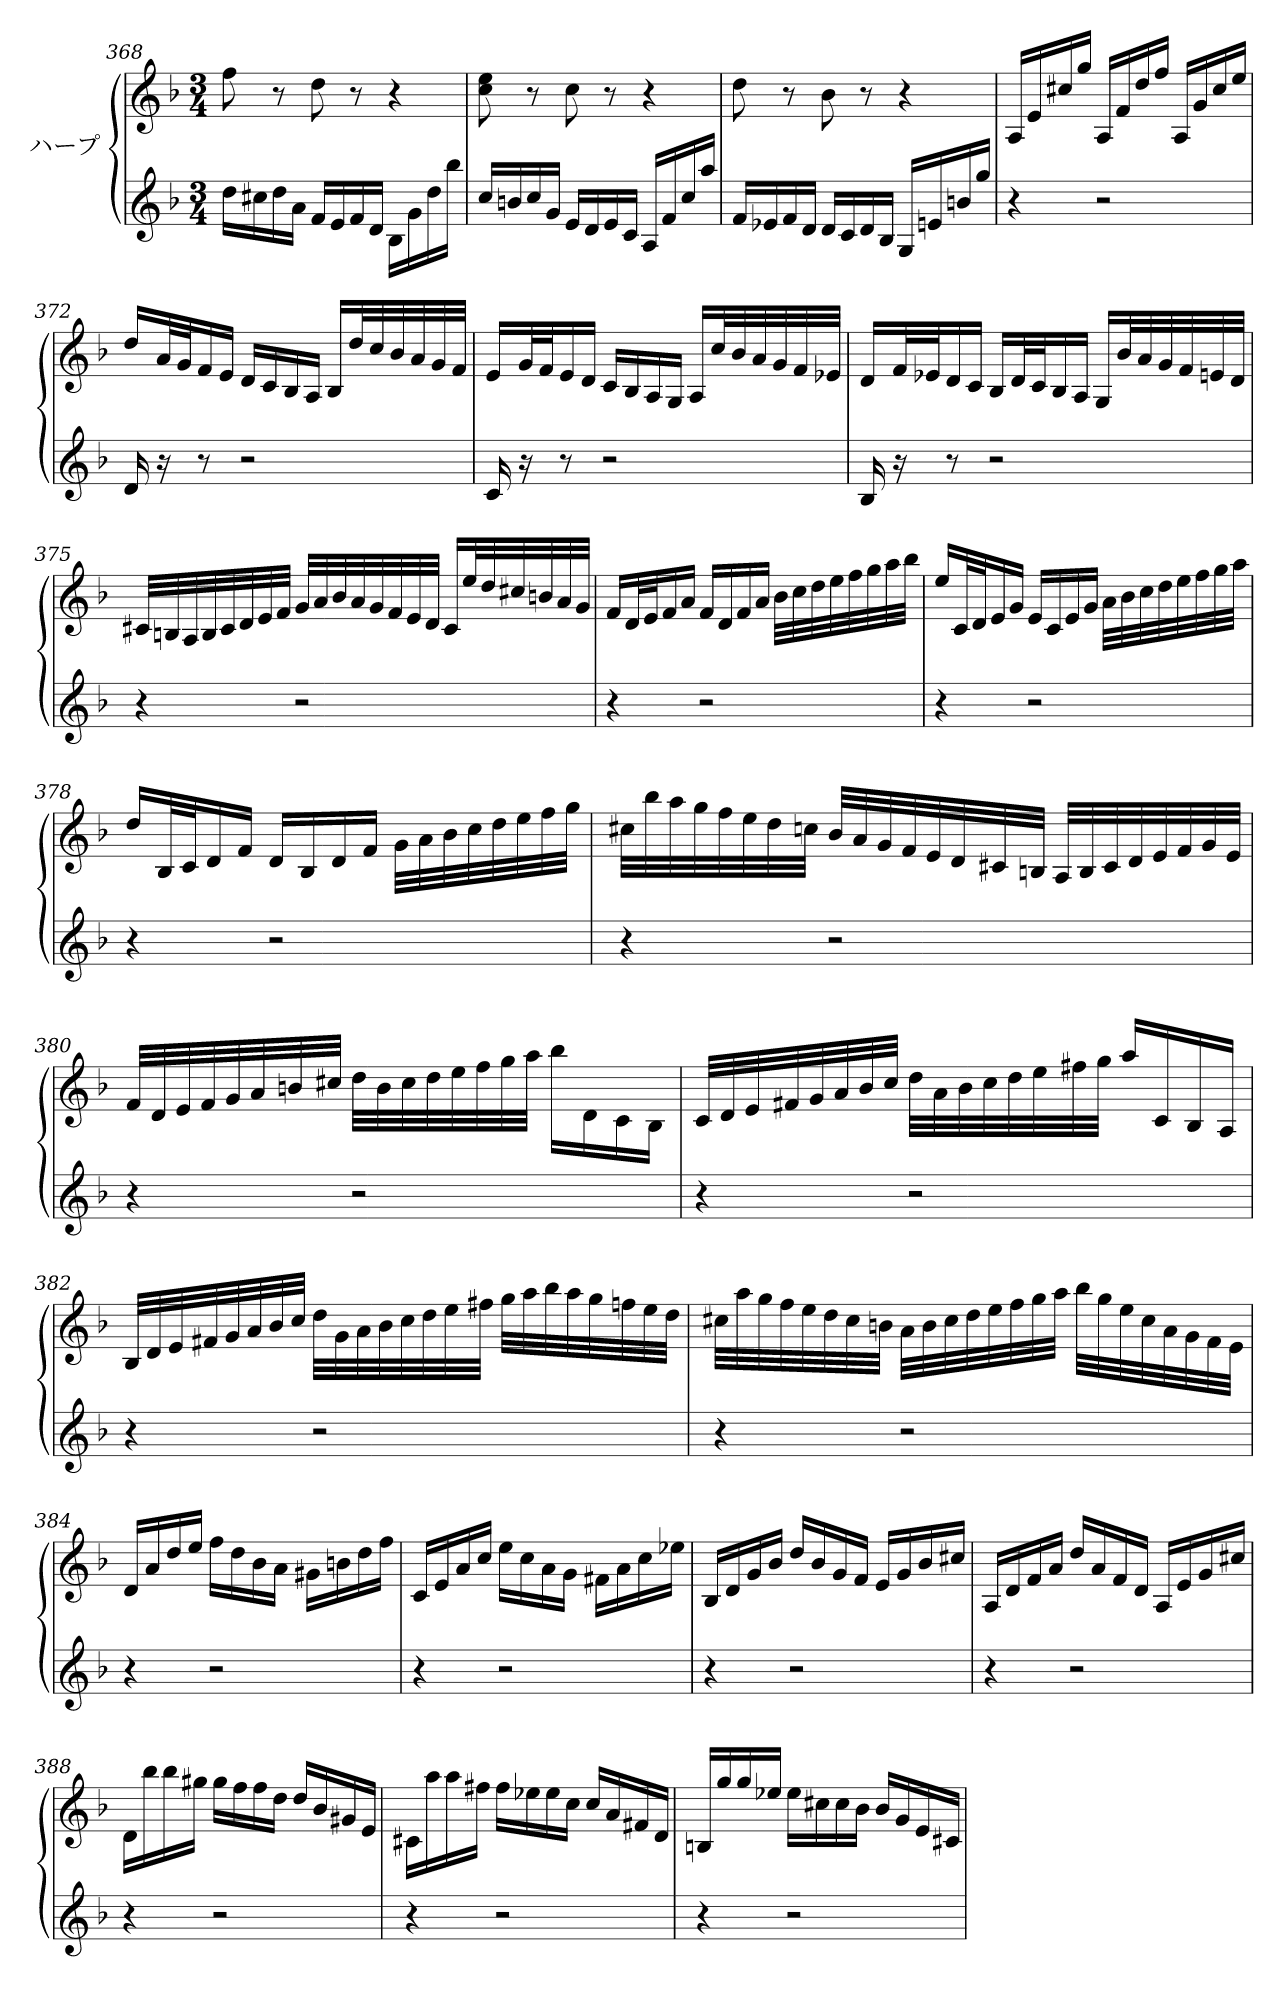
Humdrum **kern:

**kern	**kern
*part1	*part1
*staff2	*staff1
*I"ハープ	*
*clefG2	*clefG2
*k[b-]	*k[b-]
*M3/4	*M3/4
=368	=368
16dd\LL	8ff\
16cc#X\	.
16dd\	8r
16a\JJ	.
16f/LL	8dd\
16e/	.
16f/	8r
16d/JJ	.
16B-\LL	4r
16g\	.
16dd\	.
16bb-\JJ	.
!!LO:LB:g=z
=369	=369
16cc/LL	8cc\ 8ee\
16bn/	.
16cc/	8r
16g/JJ	.
16e/LL	8cc\
16d/	.
16e/	8r
16c/JJ	.
16A/LL	4r
16f/	.
16cc/	.
16aa/JJ	.
=370	=370
16f/LL	8dd\
16e-X/	.
16f/	8r
16d/JJ	.
16d/LL	8b-\
16c/	.
16d/	8r
16B-/JJ	.
16G/LL	4r
16en/	.
16bn/	.
16gg/JJ	.
=371	=371
4r	16A/LL
.	16e/
.	16cc#X/
.	16gg/JJ
2r	16A/LL
.	16f/
.	16dd/
.	16ff/JJ
.	16A/LL
.	16g/
.	16cc#/
.	16ee/JJ
!!LO:LB:g=z
=372	=372
16d/	16dd/LL
16r	32a/L
.	32g/J
8r	16f/
.	16e/JJ
2r	16d/LL
.	16c/
.	16B-/
.	16A/JJ
.	16B-/LL
.	32dd/L
.	32cc/
.	32b-/
.	32a/
.	32g/
.	32f/JJJ
=373	=373
16c/	16e/LL
16r	32g/L
.	32f/J
8r	16e/
.	16d/JJ
2r	16c/LL
.	16B-/
.	16A/
.	16G/JJ
.	16A/LL
.	32cc/L
.	32b-/
.	32a/
.	32g/
.	32f/
.	32e-X/JJJ
!!LO:LB:g=z
=374	=374
16B-/	16d/LL
16r	32f/L
.	32e-X/J
8r	16d/
.	16c/JJ
2r	16B-/LL
.	32d/L
.	32c/J
.	16B-/
.	16A/JJ
.	16G/LL
.	32b-/L
.	32a/
.	32g/
.	32f/
.	32en/
.	32d/JJJ
=375	=375
4r	32c#X/LLL
.	32Bn/
.	32A/
.	32B/
.	32c#/
.	32d/
.	32e/
.	32f/JJJ
2r	32g/LLL
.	32a/
.	32b-/
.	32a/
.	32g/
.	32f/
.	32e/
.	32d/JJJ
.	16c#/LL
.	32ee/L
.	32dd/
.	32cc#X/
.	32bn/
.	32a/
.	32g/JJJ
!!LO:PB:g=z
=376	=376
4r	16f/LL
.	32d/L
.	32e/J
.	16f/
.	16a/JJ
2r	16f/LL
.	16d/
.	16f/
.	16a/JJ
.	32b-\LLL
.	32cc\
.	32dd\
.	32ee\
.	32ff\
.	32gg\
.	32aa\
.	32bb-\JJJ
=377	=377
4r	16ee/LL
.	32c/L
.	32d/J
.	16e/
.	16g/JJ
2r	16e/LL
.	16c/
.	16e/
.	16g/JJ
.	32a\LLL
.	32b-\
.	32cc\
.	32dd\
.	32ee\
.	32ff\
.	32gg\
.	32aa\JJJ
!!LO:LB:g=z
=378	=378
4r	16dd/LL
.	32B-/L
.	32c/J
.	16d/
.	16f/JJ
2r	16d/LL
.	16B-/
.	16d/
.	16f/JJ
.	32g\LLL
.	32a\
.	32b-\
.	32cc\
.	32dd\
.	32ee\
.	32ff\
.	32gg\JJJ
=379	=379
4r	32cc#X\LLL
.	32bb-\
.	32aa\
.	32gg\
.	32ff\
.	32ee\
.	32dd\
.	32ccn\JJJ
2r	32b-/LLL
.	32a/
.	32g/
.	32f/
.	32e/
.	32d/
.	32c#X/
.	32Bn/JJJ
.	32A/LLL
.	32B/
.	32c#/
.	32d/
.	32e/
.	32f/
.	32g/
.	32e/JJJ
!!LO:LB:g=z
=380	=380
4r	32f/LLL
.	32d/
.	32e/
.	32f/
.	32g/
.	32a/
.	32bn/
.	32cc#X/JJJ
2r	32dd\LLL
.	32b\
.	32cc#\
.	32dd\
.	32ee\
.	32ff\
.	32gg\
.	32aa\JJJ
.	16bb-\LL
.	16d\
.	16c\
.	16B-\JJ
=381	=381
4r	32c/LLL
.	32d/
.	32e/
.	32f#X/
.	32g/
.	32a/
.	32b-/
.	32cc/JJJ
2r	32dd\LLL
.	32a\
.	32b-\
.	32cc\
.	32dd\
.	32ee\
.	32ff#X\
.	32gg\JJJ
.	16aa/LL
.	16c/
.	16B-/
.	16A/JJ
!!LO:LB:g=z
=382	=382
4r	32B-/LLL
.	32d/
.	32e/
.	32f#X/
.	32g/
.	32a/
.	32b-/
.	32cc/JJJ
2r	32dd\LLL
.	32g\
.	32a\
.	32b-\
.	32cc\
.	32dd\
.	32ee\
.	32ff#X\JJJ
.	32gg\LLL
.	32aa\
.	32bb-\
.	32aa\
.	32gg\
.	32ffn\
.	32ee\
.	32dd\JJJ
!!LO:LB:g=z
=383	=383
4r	32cc#X\LLL
.	32aa\
.	32gg\
.	32ff\
.	32ee\
.	32dd\
.	32cc#\
.	32bn\JJJ
2r	32a\LLL
.	32b\
.	32cc#\
.	32dd\
.	32ee\
.	32ff\
.	32gg\
.	32aa\JJJ
.	32bb-\LLL
.	32gg\
.	32ee\
.	32cc#\
.	32a\
.	32g\
.	32f\
.	32e\JJJ
=384	=384
4r	16d/LL
.	16a/
.	16dd/
.	16ee/JJ
2r	16ff\LL
.	16dd\
.	16b-\
.	16a\JJ
.	16g#X\LL
.	16bn\
.	16dd\
.	16ff\JJ
!!LO:LB:g=z
=385	=385
4r	16c/LL
.	16e/
.	16a/
.	16cc/JJ
2r	16ee\LL
.	16cc\
.	16a\
.	16g\JJ
.	16f#X\LL
.	16a\
.	16cc\
.	16ee-X\JJ
=386	=386
4r	16B-/LL
.	16d/
.	16g/
.	16b-/JJ
2r	16dd/LL
.	16b-/
.	16g/
.	16f/JJ
.	16e/LL
.	16g/
.	16b-/
.	16cc#X/JJ
=387	=387
4r	16A/LL
.	16d/
.	16f/
.	16a/JJ
2r	16dd/LL
.	16a/
.	16f/
.	16d/JJ
.	16A/LL
.	16e/
.	16g/
.	16cc#X/JJ
!!LO:PB:g=z
=388	=388
4r	16d\LL
.	16bb-\
.	16bb-\
.	16gg#X\JJ
2r	16gg#\LL
.	16ff\
.	16ff\
.	16dd\JJ
.	16dd/LL
.	16b-/
.	16g#X/
.	16e/JJ
=389	=389
4r	16c#X\LL
.	16aa\
.	16aa\
.	16ff#X\JJ
2r	16ff#\LL
.	16ee-X\
.	16ee-\
.	16cc\JJ
.	16cc/LL
.	16a/
.	16f#X/
.	16d/JJ
=390	=390
4r	16Bn/LL
.	16gg/
.	16gg/
.	16ee-X/JJ
2r	16ee-\LL
.	16cc#X\
.	16cc#\
.	16b-\JJ
.	16b-/LL
.	16g/
.	16e/
.	16c#X/JJ
=	=
*-	*-
